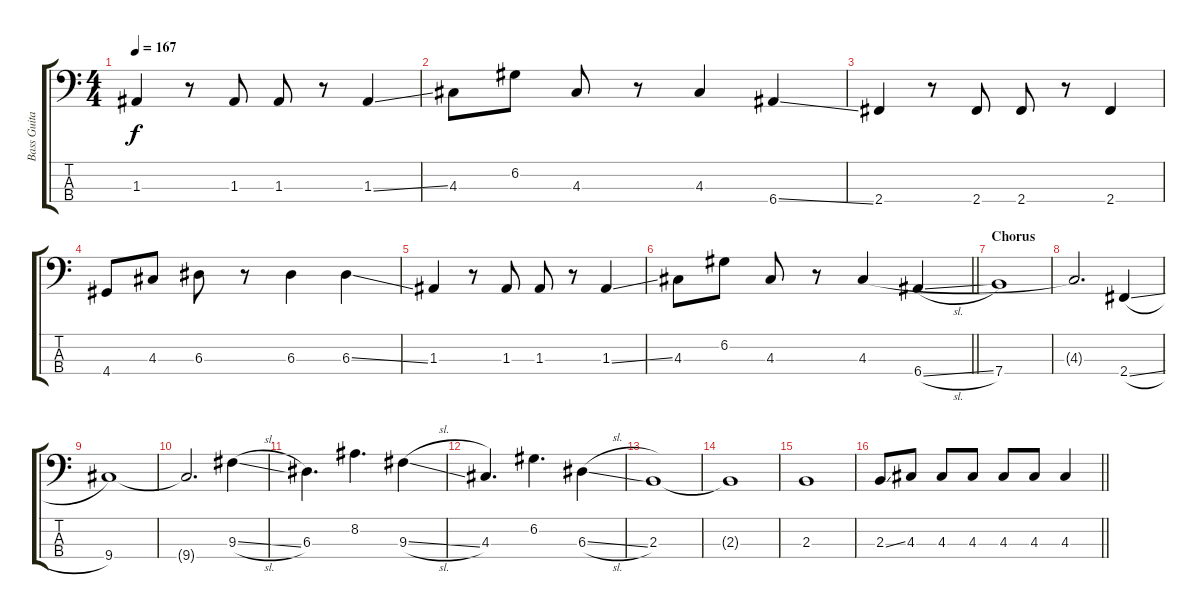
\track ("Bass Guitar" "Bass Guita") {instrument electricbassfinger}
\staff {score tabs}
\tuning (G2 D2 A1 E1) {hide}
\ts (4 4)
\tempo 167
\clef f4
\ks c
1.3.4{dy f} r.8 1.3.8 1.3.8 r.8 1.3{ss}.4 |
4.3.8 6.2.8 4.3.8 r.8 4.3.4 6.4{ss}.4 |
2.4.4 r.8 2.4.8 2.4.8 r.8 2.4.4 |
4.4.8 4.3.8 6.3.8 r.8 6.3.4 6.3{ss}.4 |
1.3.4 r.8 1.3.8 1.3.8 r.8 1.3{ss}.4 |
\barLineRight lightlight
4.3.8 6.2.8 4.3.8 r.8 4.3.4 6.4{sl}.4 |
\section ("" "Chorus")
7.4.1 |
4.3{t}.2{d} 2.4{sl}.4 |
9.4.1 |
9.4{t}.2{d} 9.3{sl}.4 |
6.3.4{d} 8.2.4{d} 9.3{sl}.4 |
4.3.4{d} 6.2.4{d} 6.3{sl}.4 |
2.3.1 |
2.3{t}.1 |
2.3.1 |
\barLineRight lightlight
2.3{ss}.8 4.3.8 4.3.8 4.3.8 4.3.8 4.3.8 4.3{ss}.4
